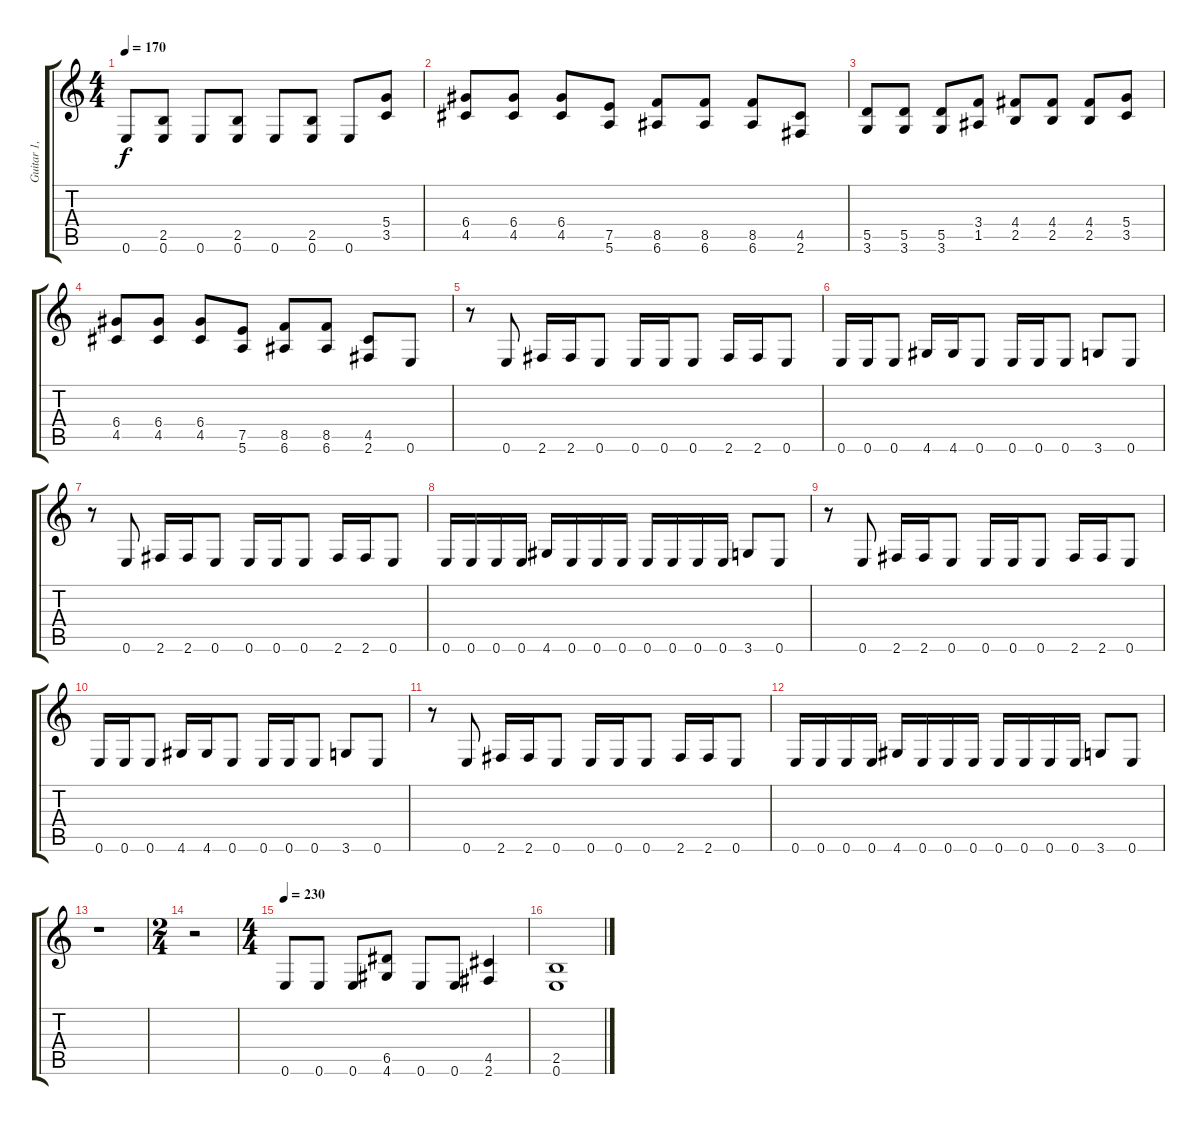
\track ("Guitar 1, Dime" "Guitar 1, ") {instrument overdrivenguitar}
\staff {score tabs}
\tuning (E4 B3 G3 D3 A2 E2) {hide}
\ts (4 4)
\tempo 170
\clef g2
\ks c
0.6.8{dy f} (2.5 0.6).8 0.6.8 (2.5 0.6).8 0.6.8 (2.5 0.6).8 0.6.8 (5.4 3.5).8 |
(6.4 4.5).8 (6.4 4.5).8 (6.4 4.5).8 (7.5 5.6).8 (8.5 6.6).8 (8.5 6.6).8 (8.5 6.6).8 (4.5 2.6).8 |
(5.5 3.6).8 (5.5 3.6).8 (5.5 3.6).8 (3.4 1.5).8 (4.4 2.5).8 (4.4 2.5).8 (4.4 2.5).8 (5.4 3.5).8 |
(6.4 4.5).8 (6.4 4.5).8 (6.4 4.5).8 (7.5 5.6).8 (8.5 6.6).8 (8.5 6.6).8 (4.5 2.6).8 0.6.8 |
r.8 0.6.8 2.6.16 2.6.16 0.6.8 0.6.16 0.6.16 0.6.8 2.6.16 2.6.16 0.6.8 |
0.6.16 0.6.16 0.6.8 4.6.16 4.6.16 0.6.8 0.6.16 0.6.16 0.6.8 3.6.8 0.6.8 |
r.8 0.6.8 2.6.16 2.6.16 0.6.8 0.6.16 0.6.16 0.6.8 2.6.16 2.6.16 0.6.8 |
0.6.16 0.6.16 0.6.16 0.6.16 4.6.16 0.6.16 0.6.16 0.6.16 0.6.16 0.6.16 0.6.16 0.6.16 3.6.8 0.6.8 |
r.8 0.6.8 2.6.16 2.6.16 0.6.8 0.6.16 0.6.16 0.6.8 2.6.16 2.6.16 0.6.8 |
0.6.16 0.6.16 0.6.8 4.6.16 4.6.16 0.6.8 0.6.16 0.6.16 0.6.8 3.6.8 0.6.8 |
r.8 0.6.8 2.6.16 2.6.16 0.6.8 0.6.16 0.6.16 0.6.8 2.6.16 2.6.16 0.6.8 |
0.6.16 0.6.16 0.6.16 0.6.16 4.6.16 0.6.16 0.6.16 0.6.16 0.6.16 0.6.16 0.6.16 0.6.16 3.6.8 0.6.8 |
r.1 |
\ts (2 4)
r.2 |
\ts (4 4)
\tempo 230
0.6.8 0.6.8 0.6.8 (6.5 4.6).8 0.6.8 0.6.8 (4.5 2.6).4 |
(2.5 0.6).1
